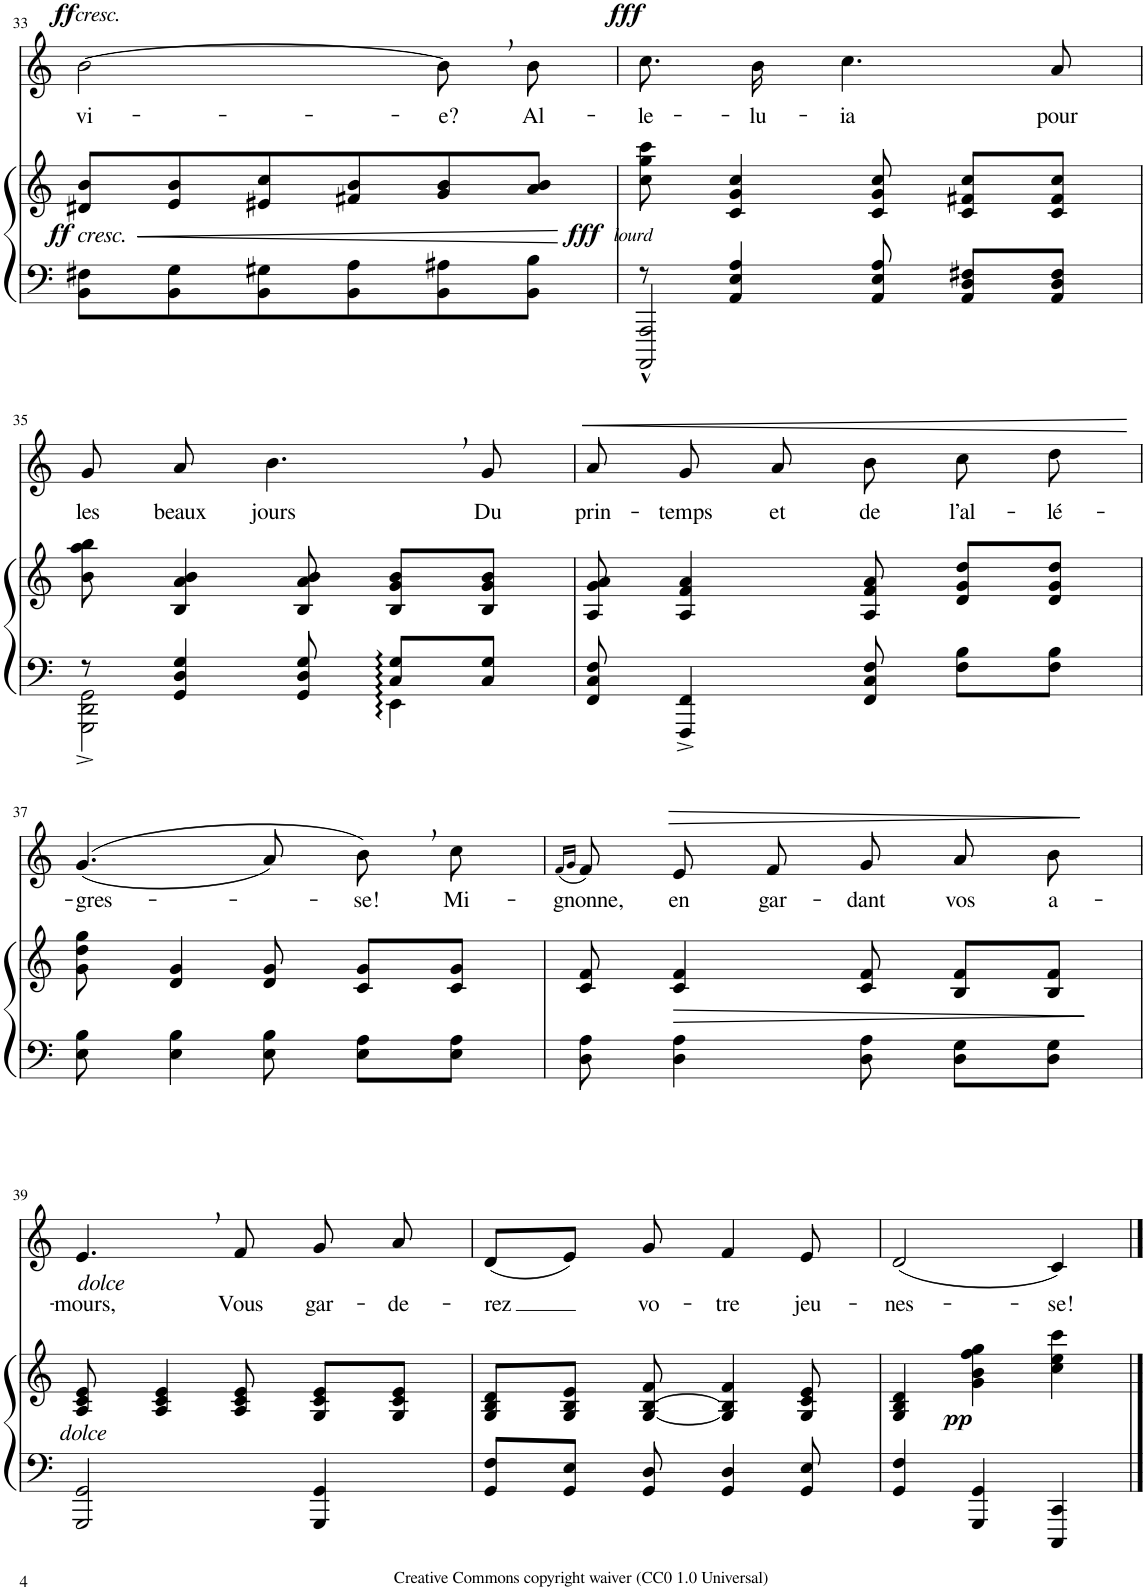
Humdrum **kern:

**kern	**kern	**dynam	**kern	**text	**dynam
*part2	*part2	*part2	*part1	*part1	*part1
*staff3	*staff2	*staff2/3	*staff1	*staff1	*staff1
*I"Piano	*	*	*I"Voice	*	*
*I'Pno	*	*	*	*	*
!!LO:PB:g=z
*clefF4	*clefG2	*	*clefG2	*	*
*k[]	*k[]	*	*k[]	*	*
*M3/4	*M3/4	*	*M3/4	*	*
=33	=33	=33	=33	=33	=33
!	!	!	!LO:TX:a:i:t=cresc.	!	!
!	!LO:TX:b:i:t=cresc.	!	!	!	!
!	!	!LO:HP:b	!	!LO:LY:b	!
!	!	!LO:DY:n=1:b	!	!	!LO:DY:a
8BB\ 8F#X\L	8d#X/ 8b/L	< ff	[2b\	vi-	ff
8BB\ 8G\	8e/ 8b/	.	.	.	.
8BB\ 8G#X\	8e#X/ 8cc/	.	.	.	.
8BB\ 8A\	8f#X/ 8b/	.	.	.	.
!	!	!	!	!LO:LY:b	!
8BB\ 8A#X\	8g/ 8b/	.	8b'~,\]	-e?	.
!	!	!	!	!LO:LY:b	!
8BB\ 8B\J	8a/ 8b/J	.	8b\	Al-	.
.	.	[	.	.	.
=34	=34	=34	=34	=34	=34
*^	*	*	*	*	*
!	!	!	!LO:DY:b	!	!LO:LY:b	!
!	!	!	!LO:DY:n=1:b	!	!	!LO:DY:a
8r	2AAAA/^^ 2AAA/^^	8cc\ 8gg\ 8ccc\	fff other-dynamics	8.cc\	-le-	fff
4AA/ 4E/ 4A/	.	4c/ 4g/ 4cc/	.	.	.	.
!	!	!	!	!	!LO:LY:b	!
.	.	.	.	16b\	-lu-	.
!	!	!	!	!	!LO:LY:b	!
.	.	.	.	4.cc\	-ia	.
8AA/ 8E/ 8A/	.	8c/ 8g/ 8cc/	.	.	.	.
8AA/ 8D/ 8F#X/L	4ryy	8c/ 8f#X/ 8cc/L	.	.	.	.
!	!	!	!	!	!LO:LY:b	!
8AA/ 8D/ 8F#/J	.	8c/ 8f#/ 8cc/J	.	8a/	pour	.
!!LO:LB:g=z
=35	=35	=35	=35	=35	=35	=35
!	!	!	!	!	!LO:LY:b	!
8r	2GGG\^ 2DD\^ 2GG\^	8b\ 8aa\ 8bb\	.	8g/	les	.
!	!	!	!	!	!LO:LY:b	!
4GG/ 4D/ 4G/	.	4B/ 4a/ 4b/	.	8a/	beaux	.
!	!	!	!	!	!LO:LY:b	!
.	.	.	.	4.b'~,\	jours	.
8GG/ 8D/ 8G/	.	8B/ 8a/ 8b/	.	.	.	.
8C/: 8G/:L	4EE\	8B/ 8g/ 8b/L	.	.	.	.
!	!	!	!	!	!LO:LY:b	!
8C/ 8G/J	.	8B/ 8g/ 8b/J	.	8g/	Du	.
*v	*v	*	*	*	*	*
=36	=36	=36	=36	=36	=36
!	!	!	!	!LO:LY:b	!LO:HP:b
8FF/ 8C/ 8F/	8A/ 8g/ 8a/	.	8a/	prin-	<
!	!	!	!	!LO:LY:b	!
4FFF/^ 4FF/^	4A/ 4f/ 4a/	.	8g/	-temps	.
!	!	!	!	!LO:LY:b	!
.	.	.	8a/	et	.
!	!	!	!	!LO:LY:b	!
8FF/ 8C/ 8F/	8A/ 8f/ 8a/	.	8b\	de	.
!	!	!	!	!LO:LY:b	!
8F\ 8B\L	8d/ 8g/ 8dd/L	.	8cc\	l’al-	.
!	!	!	!	!LO:LY:b	!
8F\ 8B\J	8d/ 8g/ 8dd/J	.	8dd\	-lé-	.
.	.	.	.	.	[
!!LO:LB:g=z
=37	=37	=37	=37	=37	=37
!	!	!	!	!LO:LY:b	!
8E\ 8B\	8g\ 8dd\ 8gg\	.	((4.g/	-gres-	.
4E\ 4B\	4d/ 4g/	.	.	.	.
8E\ 8B\	8d/ 8g/	.	8a/)	.	.
!	!	!	!	!LO:LY:b	!
8E\ 8A\L	8c/ 8g/L	.	8b'~,\)	-se!	.
!	!	!	!	!LO:LY:b	!
8E\ 8A\J	8c/ 8g/J	.	8cc\	Mi-	.
=38	=38	=38	=38	=38	=38
.	.	.	(16qf/LL	.	.
.	.	.	16qg/JJ	.	.
!	!	!	!	!LO:LY:b	!
8D\ 8A\	8c/ 8f/	.	8f/)	-gnonne,	.
!	!	!LO:HP:b	!	!LO:LY:b	!LO:HP:b
4D\ 4A\	4c/ 4f/	>	8e/	en	>
!	!	!	!	!LO:LY:b	!
.	.	.	8f/	gar-	.
!	!	!	!	!LO:LY:b	!
8D\ 8A\	8c/ 8f/	.	8g/	-dant	.
!	!	!	!	!LO:LY:b	!
8D\ 8G\L	8B/ 8f/L	.	8a/	vos	.
!	!	!	!	!LO:LY:b	!
8D\ 8G\J	8B/ 8f/J	.	8b\	a-	.
.	.	]	.	.	]
!!LO:LB:g=z
=39	=39	=39	=39	=39	=39
!	!	!	!LO:TX:b:i:t=dolce	!	!
!	!LO:TX:b:i:t=dolce	!	!	!	!
!	!	!	!	!LO:LY:b	!
2GGG/ 2GG/	8A/ 8c/ 8e/	.	4.e'~,/	-mours,	.
.	4A/ 4c/ 4e/	.	.	.	.
!	!	!	!	!LO:LY:b	!
.	8A/ 8c/ 8e/	.	8f/	Vous	.
!	!	!	!	!LO:LY:b	!
4GGG/ 4GG/	8G/ 8c/ 8e/L	.	8g/	gar-	.
!	!	!	!	!LO:LY:b	!
.	8G/ 8c/ 8e/J	.	8a/	-de-	.
=40	=40	=40	=40	=40	=40
!	!	!	!	!LO:LY:b	!
8GG/ 8F/L	8G/ 8B/ 8d/L	.	(8d/L	-rez	.
8GG/ 8E/J	8G/ 8B/ 8e/J	.	8e/J)	.	.
!	!	!	!	!LO:LY:b	!
8GG/ 8D/	[8G/ [8B/ 8f/	.	8g/	vo-	.
!	!	!	!	!LO:LY:b	!
4GG/ 4D/	4G/] 4B/] 4f/	.	4f/	-tre	.
!	!	!	!	!LO:LY:b	!
8GG/ 8E/	8G/ 8c/ 8e/	.	8e/	jeu-	.
=41	=41	=41	=41	=41	=41
!	!	!	!	!LO:LY:b	!
4GG/ 4F/	4G/ 4B/ 4d/	.	(2d/	-nes-	.
!	!	!LO:DY:b	!	!	!
4GGG/ 4GG/	4g\ 4b\ 4ff\ 4gg\	pp	.	.	.
!	!	!	!	!LO:LY:b	!
4CCC/ 4CC/	4cc\ 4ee\ 4ccc\	.	4c/)	-se!	.
==	==	==	==	==	==
*-	*-	*-	*-	*-	*-
